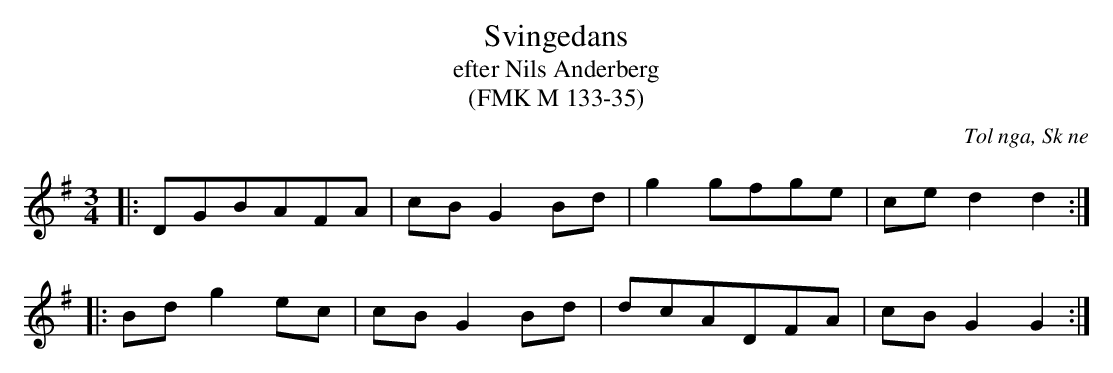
X:1
T:Svingedans
T:efter Nils Anderberg
T:(FMK M 133-35)
O:Tol nga, Sk ne
M:3/4
L:1/8
Q:108
K:G
|: DGBAFA | cB G2 Bd | g2 gfge | ce d2 d2 :|
|: Bd g2 ec | cB G2 Bd | dcADFA | cB G2 G2 :|
